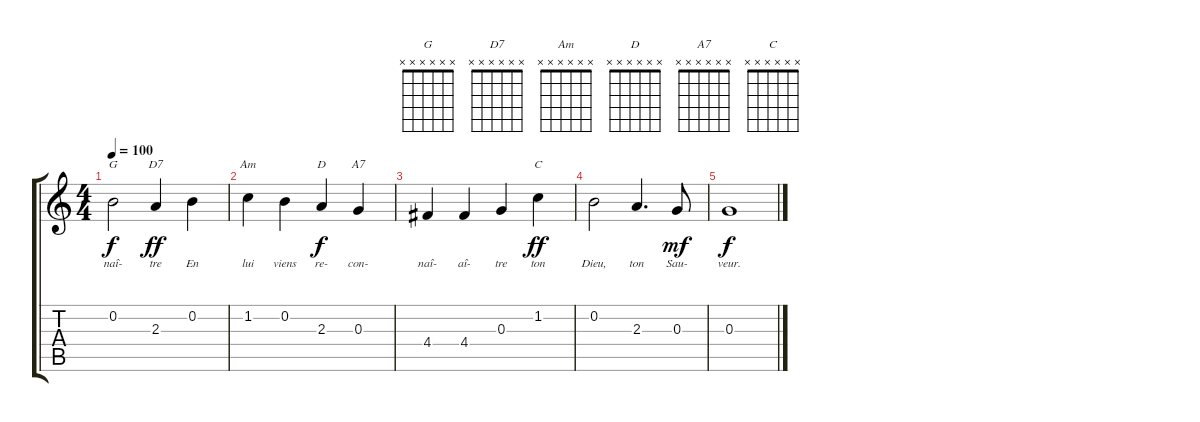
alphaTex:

\track "" {instrument acousticguitarnylon}
\staff {score tabs}
\tuning (E4 B3 G3 D3 A2 E2) {hide}
\chord ("G" x x x x x x)
\chord ("D7" x x x x x x)
\chord ("Am" x x x x x x)
\chord ("D" x x x x x x)
\chord ("A7" x x x x x x)
\chord ("C" x x x x x x)
\ts (4 4)
\tempo 100
\clef g2
\ks c
0.2.2{ch "G" lyrics (0 "naî-") lyrics (1 "") lyrics (2 "") lyrics (3 "") lyrics (4 "") dy f} 2.3.4{ch "D7" lyrics (0 "tre") lyrics (1 "") lyrics (2 "") lyrics (3 "") lyrics (4 "") dy ff} 0.2.4{lyrics (0 "En") lyrics (1 "") lyrics (2 "") lyrics (3 "") lyrics (4 "")} |
1.2.4{ch "Am" lyrics (0 "lui") lyrics (1 "") lyrics (2 "") lyrics (3 "") lyrics (4 "")} 0.2.4{lyrics (0 "viens") lyrics (1 "") lyrics (2 "") lyrics (3 "") lyrics (4 "")} 2.3.4{ch "D" lyrics (0 "re-") lyrics (1 "") lyrics (2 "") lyrics (3 "") lyrics (4 "") dy f} 0.3.4{ch "A7" lyrics (0 "con-") lyrics (1 "") lyrics (2 "") lyrics (3 "") lyrics (4 "")} |
4.4.4{lyrics (0 "naî-") lyrics (1 "") lyrics (2 "") lyrics (3 "") lyrics (4 "")} 4.4.4{lyrics (0 "aî-") lyrics (1 "") lyrics (2 "") lyrics (3 "") lyrics (4 "")} 0.3.4{lyrics (0 "tre") lyrics (1 "") lyrics (2 "") lyrics (3 "") lyrics (4 "")} 1.2.4{ch "C" lyrics (0 "ton") lyrics (1 "") lyrics (2 "") lyrics (3 "") lyrics (4 "") dy ff} |
0.2.2{lyrics (0 "Dieu,") lyrics (1 "") lyrics (2 "") lyrics (3 "") lyrics (4 "")} 2.3.4{d lyrics (0 "ton") lyrics (1 "") lyrics (2 "") lyrics (3 "") lyrics (4 "")} 0.3.8{lyrics (0 "Sau-") lyrics (1 "") lyrics (2 "") lyrics (3 "") lyrics (4 "") dy mf} |
0.3.1{lyrics (0 "veur.") lyrics (1 "") lyrics (2 "") lyrics (3 "") lyrics (4 "") dy f}
